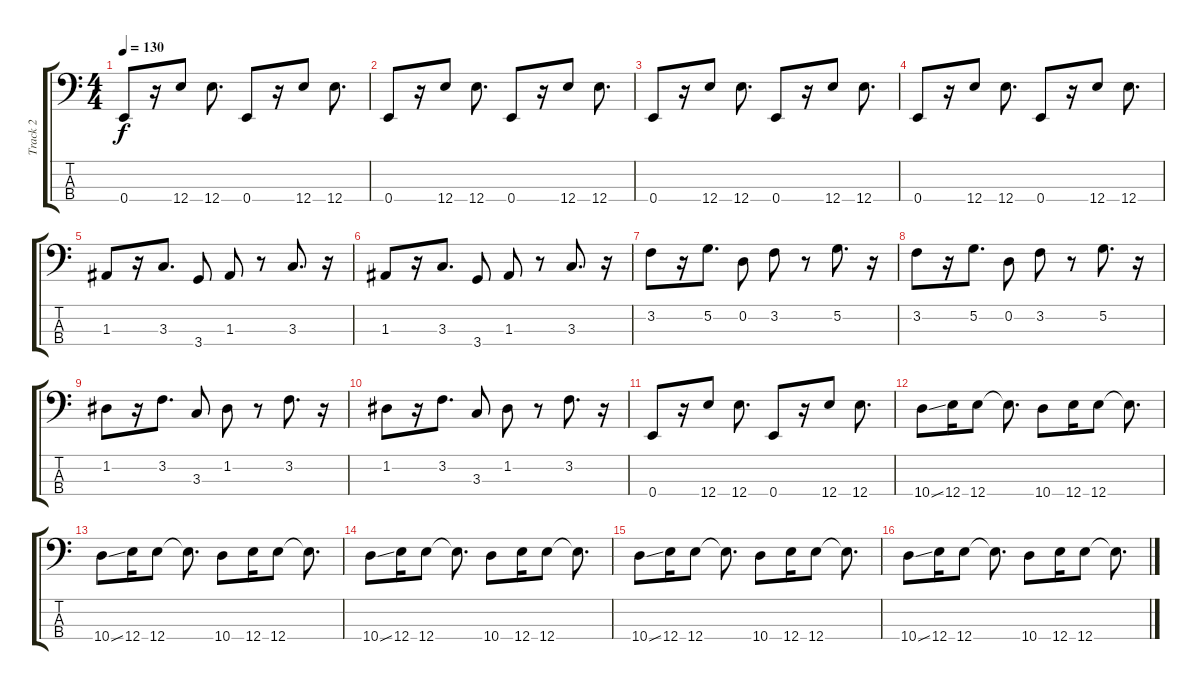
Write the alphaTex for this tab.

\track ("Track 2" "Track 2") {instrument electricbassfinger}
\staff {score tabs}
\tuning (G2 D2 A1 E1) {hide}
\ts (4 4)
\tempo 130
\clef f4
\ks c
0.4.8{dy f} r.16 12.4.8 12.4.8{d} 0.4.8 r.16 12.4.8 12.4.8{d} |
0.4.8 r.16 12.4.8 12.4.8{d} 0.4.8 r.16 12.4.8 12.4.8{d} |
0.4.8 r.16 12.4.8 12.4.8{d} 0.4.8 r.16 12.4.8 12.4.8{d} |
0.4.8 r.16 12.4.8 12.4.8{d} 0.4.8 r.16 12.4.8 12.4.8{d} |
1.3.8 r.16 3.3.8{d} 3.4.8 1.3.8 r.8 3.3.8{d} r.16 |
1.3.8 r.16 3.3.8{d} 3.4.8 1.3.8 r.8 3.3.8{d} r.16 |
3.2.8 r.16 5.2.8{d} 0.2.8 3.2.8 r.8 5.2.8{d} r.16 |
3.2.8 r.16 5.2.8{d} 0.2.8 3.2.8 r.8 5.2.8{d} r.16 |
1.2.8 r.16 3.2.8{d} 3.3.8 1.2.8 r.8 3.2.8{d} r.16 |
1.2.8 r.16 3.2.8{d} 3.3.8 1.2.8 r.8 3.2.8{d} r.16 |
0.4.8 r.16 12.4.8 12.4.8{d} 0.4.8 r.16 12.4.8 12.4.8{d} |
10.4{ss}.8 12.4.16 12.4.8 12.4{t}.8{d} 10.4.8 12.4.16 12.4.8 12.4{t}.8{d} |
10.4{ss}.8 12.4.16 12.4.8 12.4{t}.8{d} 10.4.8 12.4.16 12.4.8 12.4{t}.8{d} |
10.4{ss}.8 12.4.16 12.4.8 12.4{t}.8{d} 10.4.8 12.4.16 12.4.8 12.4{t}.8{d} |
10.4{ss}.8 12.4.16 12.4.8 12.4{t}.8{d} 10.4.8 12.4.16 12.4.8 12.4{t}.8{d} |
10.4{ss}.8 12.4.16 12.4.8 12.4{t}.8{d} 10.4.8 12.4.16 12.4.8 12.4{t}.8{d}
